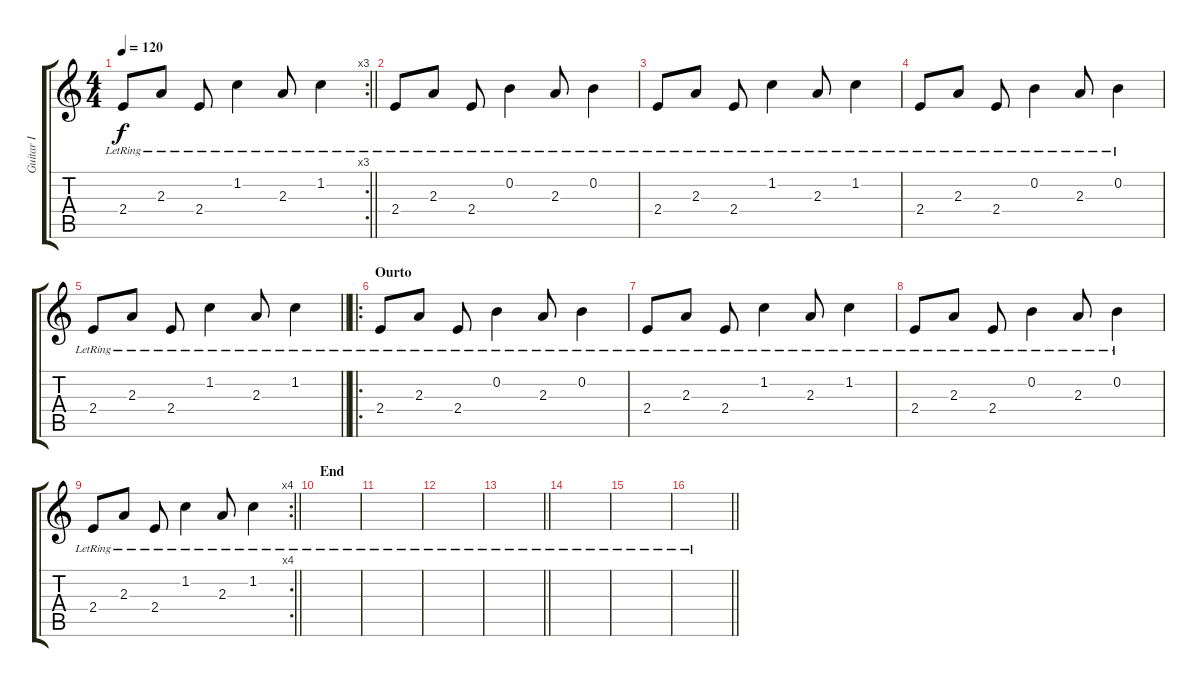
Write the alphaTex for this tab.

\track ("Guitar I" "Guitar I") {instrument electricguitarclean}
\staff {score tabs}
\tuning (E4 B3 G3 D3 A2 E2) {hide}
\rc 3
\ts (4 4)
\tempo 120
\clef g2
\barLineRight lightlight
\ks c
2.4{lr}.8{dy f} 2.3{lr}.8 2.4{lr}.8 1.2{lr}.4 2.3{lr}.8 1.2{lr}.4 |
2.4{lr}.8 2.3{lr}.8 2.4{lr}.8 0.2{lr}.4 2.3{lr}.8 0.2{lr}.4 |
2.4{lr}.8 2.3{lr}.8 2.4{lr}.8 1.2{lr}.4 2.3{lr}.8 1.2{lr}.4 |
2.4{lr}.8 2.3{lr}.8 2.4{lr}.8 0.2{lr}.4 2.3{lr}.8 0.2{lr}.4 |
\barLineRight lightlight
2.4{lr}.8 2.3{lr}.8 2.4{lr}.8 1.2{lr}.4 2.3{lr}.8 1.2{lr}.4 |
\ro
\section ("" "Ourto")
2.4{lr}.8 2.3{lr}.8 2.4{lr}.8 0.2{lr}.4 2.3{lr}.8 0.2{lr}.4 |
2.4{lr}.8 2.3{lr}.8 2.4{lr}.8 1.2{lr}.4 2.3{lr}.8 1.2{lr}.4 |
2.4{lr}.8 2.3{lr}.8 2.4{lr}.8 0.2{lr}.4 2.3{lr}.8 0.2{lr}.4 |
\rc 4
\barLineRight lightlight
2.4{lr}.8 2.3{lr}.8 2.4{lr}.8 1.2{lr}.4 2.3{lr}.8 1.2{lr}.4 |
\section ("" "End")
|
|
|
\barLineRight lightlight
|
|
|
\barLineRight lightlight
